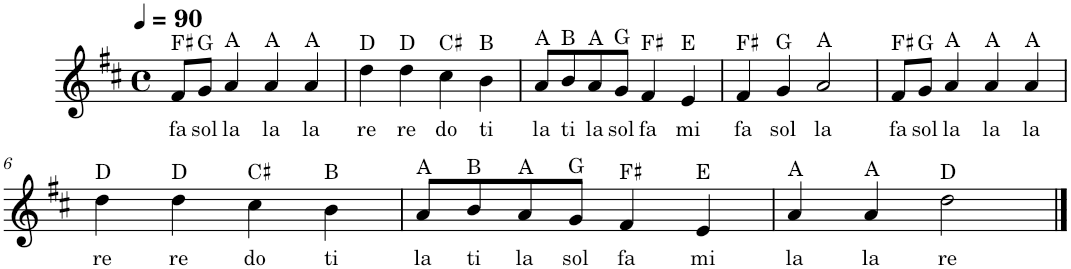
**kern	**text
*part1	*part1
*staff1	*staff1
*I"Piano	*
*I'Pno.	*
*clefG2	*
*k[f#c#]	*
*M4/4	*
*met(c)	*
*MM90	*
=1	=1
!LO:TX:a:t=F♯	!
!	!LO:LY:b
8f#/L	fa
!LO:TX:a:t=G	!
!	!LO:LY:b
8g/J	sol
!LO:TX:a:t=A	!
!	!LO:LY:b
4a/	la
!LO:TX:a:t=A	!
!	!LO:LY:b
4a/	la
!LO:TX:a:t=A	!
!	!LO:LY:b
4a/	la
=2	=2
!LO:TX:a:t=D	!
!	!LO:LY:b
4dd\	re
!LO:TX:a:t=D	!
!	!LO:LY:b
4dd\	re
!LO:TX:a:t=C♯	!
!	!LO:LY:b
4cc#\	do
!LO:TX:a:t=B	!
!	!LO:LY:b
4b\	ti
=3	=3
!LO:TX:a:t=A	!
!	!LO:LY:b
8a/L	la
!LO:TX:a:t=B	!
!	!LO:LY:b
8b/	ti
!LO:TX:a:t=A	!
!	!LO:LY:b
8a/	la
!LO:TX:a:t=G	!
!	!LO:LY:b
8g/J	sol
!LO:TX:a:t=F♯	!
!	!LO:LY:b
4f#/	fa
!LO:TX:a:t=E	!
!	!LO:LY:b
4e/	mi
=4	=4
!LO:TX:a:t=F♯	!
!	!LO:LY:b
4f#/	fa
!LO:TX:a:t=G	!
!	!LO:LY:b
4g/	sol
!LO:TX:a:t=A	!
!	!LO:LY:b
2a/	la
=5	=5
!LO:TX:a:t=F♯	!
!	!LO:LY:b
8f#/L	fa
!LO:TX:a:t=G	!
!	!LO:LY:b
8g/J	sol
!LO:TX:a:t=A	!
!	!LO:LY:b
4a/	la
!LO:TX:a:t=A	!
!	!LO:LY:b
4a/	la
!LO:TX:a:t=A	!
!	!LO:LY:b
4a/	la
!!LO:LB:g=z
=6	=6
!LO:TX:a:t=D	!
!	!LO:LY:b
4dd\	re
!LO:TX:a:t=D	!
!	!LO:LY:b
4dd\	re
!LO:TX:a:t=C♯	!
!	!LO:LY:b
4cc#\	do
!LO:TX:a:t=B	!
!	!LO:LY:b
4b\	ti
=7	=7
!LO:TX:a:t=A	!
!	!LO:LY:b
8a/L	la
!LO:TX:a:t=B	!
!	!LO:LY:b
8b/	ti
!LO:TX:a:t=A	!
!	!LO:LY:b
8a/	la
!LO:TX:a:t=G	!
!	!LO:LY:b
8g/J	sol
!LO:TX:a:t=F♯	!
!	!LO:LY:b
4f#/	fa
!LO:TX:a:t=E	!
!	!LO:LY:b
4e/	mi
=8	=8
!LO:TX:a:t=A	!
!	!LO:LY:b
4a/	la
!LO:TX:a:t=A	!
!	!LO:LY:b
4a/	la
!LO:TX:a:t=D	!
!	!LO:LY:b
2dd\	re
==	==
*-	*-
